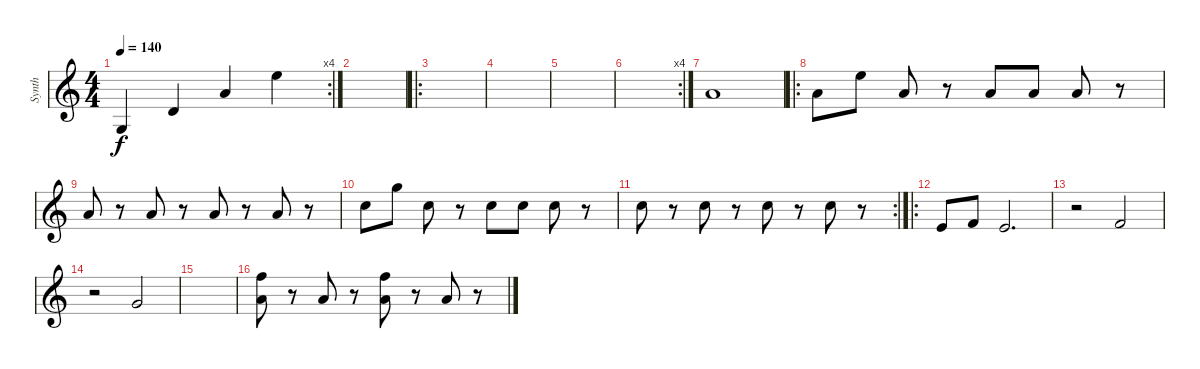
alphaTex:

\track ("Synth" "Synth") {instrument stringensemble2}
\staff {score}
\tuning (E4 B3 G3 D3 A2 E2) {hide}
\rc 4
\ts (4 4)
\tempo 140
\clef g2
\ks c
10.5.4{dy f} 12.4.4 10.2.4 12.1.4 |
|
\ro
|
|
|
\rc 4
|
5.1.1 |
\ro
5.1.8 12.1.8 10.2.8 r.8 10.2.8 10.2.8 10.2.8 r.8 |
10.2.8 r.8 10.2.8 r.8 10.2.8 r.8 10.2.8 r.8 |
8.1.8 15.1.8 13.2.8 r.8 13.2.8 13.2.8 13.2.8 r.8 |
\rc 2
13.2.8 r.8 13.2.8 r.8 13.2.8 r.8 13.2.8 r.8 |
\ro
14.4.8 15.4.8 14.4.2{d} |
r.2 15.4.2 |
r.2 12.3.2 |
|
(13.1 14.3).8 r.8 14.3.8 r.8 (13.1 14.3).8 r.8 14.3.8 r.8
